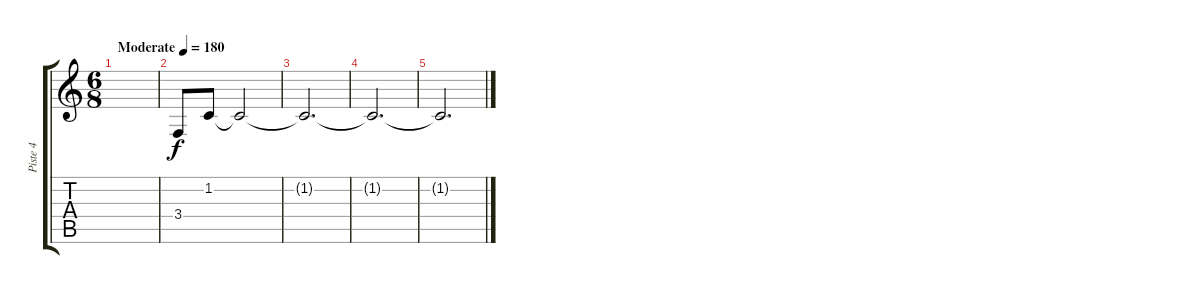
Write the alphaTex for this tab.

\track ("Piste 4" "Piste 4") {instrument frenchhorn}
\staff {score tabs}
\tuning (E4 B3 G3 D3 A2 E2) {hide}
\ts (6 8)
\tempo (180 "Moderate")
\clef g2
\ks c
|
3.4.8 1.2.8 1.2{t}.2 |
1.2{t}.2{d} |
1.2{t}.2{d} |
1.2{t}.2{d}
